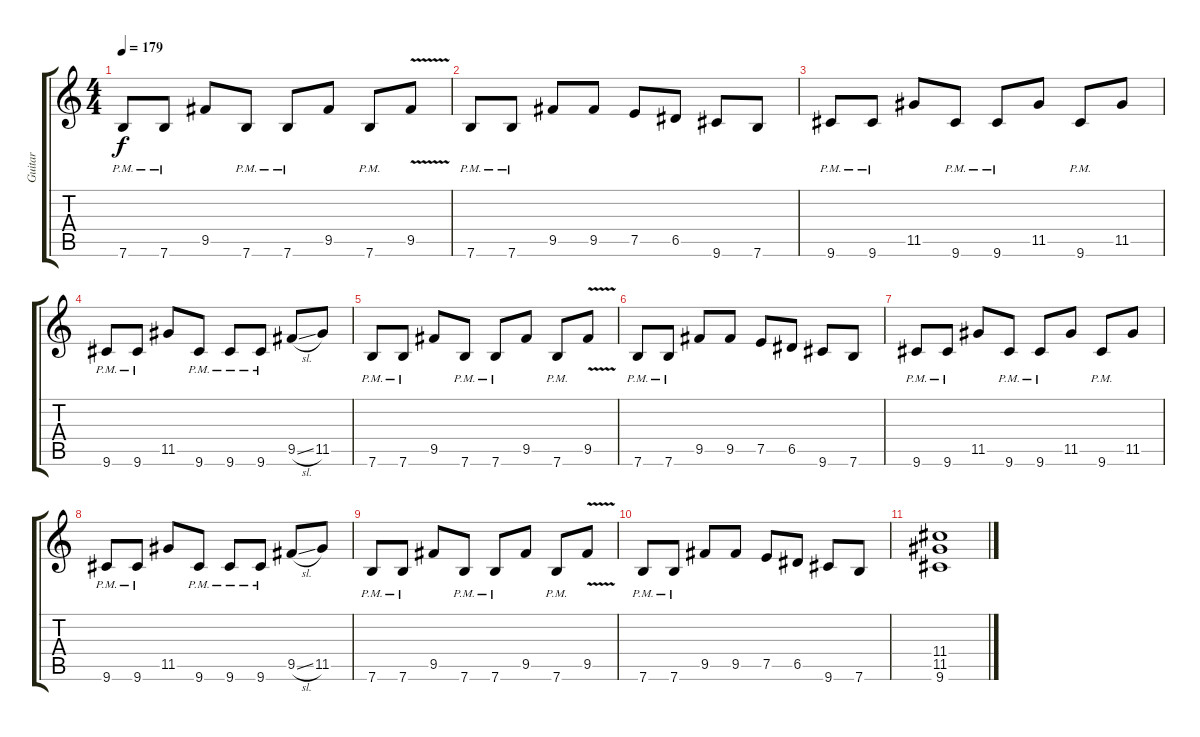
\track ("Guitar" "Guitar") {instrument distortionguitar}
\staff {score tabs}
\tuning (E4 B3 G3 D3 A2 E2) {hide}
\ts (4 4)
\tempo 179
\clef g2
\ks c
7.6{pm}.8{dy f} 7.6{pm}.8 9.5.8 7.6{pm}.8 7.6{pm}.8 9.5.8 7.6{pm}.8 9.5{v}.8 |
7.6{pm}.8 7.6{pm}.8 9.5.8 9.5.8 7.5.8 6.5.8 9.6.8 7.6.8 |
9.6{pm}.8 9.6{pm}.8 11.5.8 9.6{pm}.8 9.6{pm}.8 11.5.8 9.6{pm}.8 11.5.8 |
9.6{pm}.8 9.6{pm}.8 11.5.8 9.6{pm}.8 9.6{pm}.8 9.6{pm}.8 9.5{sl}.8 11.5.8 |
7.6{pm}.8 7.6{pm}.8 9.5.8 7.6{pm}.8 7.6{pm}.8 9.5.8 7.6{pm}.8 9.5{v}.8 |
7.6{pm}.8 7.6{pm}.8 9.5.8 9.5.8 7.5.8 6.5.8 9.6.8 7.6.8 |
9.6{pm}.8 9.6{pm}.8 11.5.8 9.6{pm}.8 9.6{pm}.8 11.5.8 9.6{pm}.8 11.5.8 |
9.6{pm}.8 9.6{pm}.8 11.5.8 9.6{pm}.8 9.6{pm}.8 9.6{pm}.8 9.5{sl}.8 11.5.8 |
7.6{pm}.8 7.6{pm}.8 9.5.8 7.6{pm}.8 7.6{pm}.8 9.5.8 7.6{pm}.8 9.5{v}.8 |
7.6{pm}.8 7.6{pm}.8 9.5.8 9.5.8 7.5.8 6.5.8 9.6.8 7.6.8 |
(11.4 11.5 9.6).1
